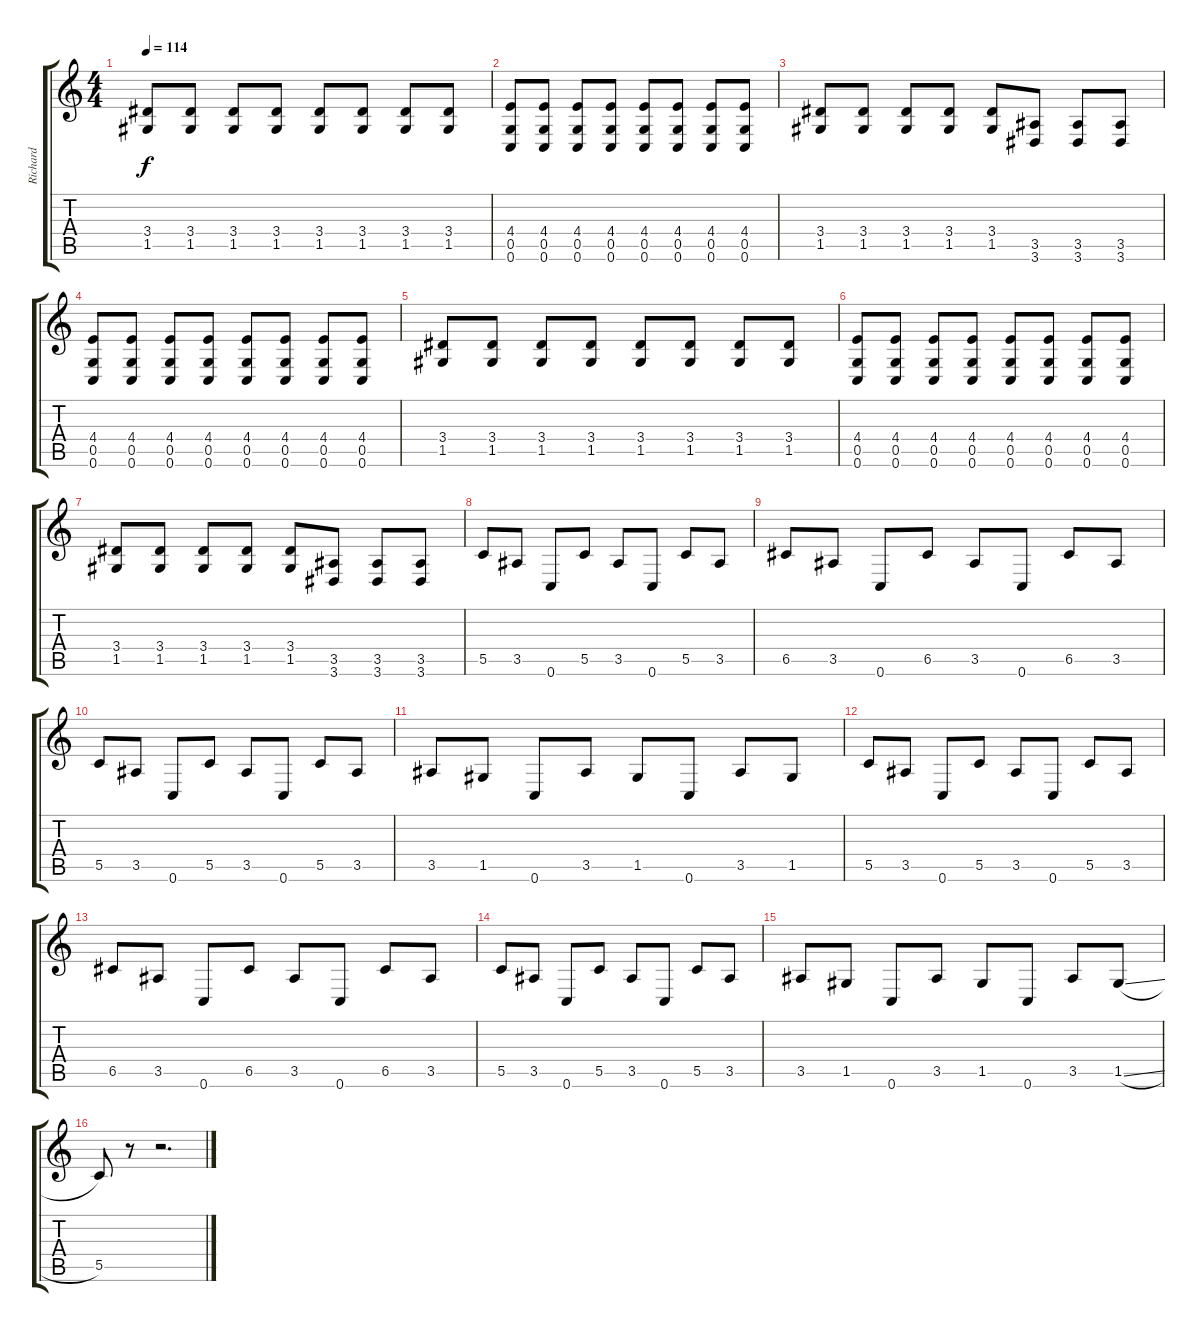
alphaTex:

\track ("Richard" "Richard") {instrument distortionguitar}
\staff {score tabs}
\tuning (D4 A3 F3 C3 G2 C2) {hide}
\ts (4 4)
\tempo 114
\clef g2
\ks c
(3.4 1.5).8{dy f} (3.4 1.5).8 (3.4 1.5).8 (3.4 1.5).8 (3.4 1.5).8 (3.4 1.5).8 (3.4 1.5).8 (3.4 1.5).8 |
(4.4 0.5 0.6).8 (4.4 0.5 0.6).8 (4.4 0.5 0.6).8 (4.4 0.5 0.6).8 (4.4 0.5 0.6).8 (4.4 0.5 0.6).8 (4.4 0.5 0.6).8 (4.4 0.5 0.6).8 |
(3.4 1.5).8 (3.4 1.5).8 (3.4 1.5).8 (3.4 1.5).8 (3.4 1.5).8 (3.5 3.6).8 (3.5 3.6).8 (3.5 3.6).8 |
(4.4 0.5 0.6).8 (4.4 0.5 0.6).8 (4.4 0.5 0.6).8 (4.4 0.5 0.6).8 (4.4 0.5 0.6).8 (4.4 0.5 0.6).8 (4.4 0.5 0.6).8 (4.4 0.5 0.6).8 |
(3.4 1.5).8 (3.4 1.5).8 (3.4 1.5).8 (3.4 1.5).8 (3.4 1.5).8 (3.4 1.5).8 (3.4 1.5).8 (3.4 1.5).8 |
(4.4 0.5 0.6).8 (4.4 0.5 0.6).8 (4.4 0.5 0.6).8 (4.4 0.5 0.6).8 (4.4 0.5 0.6).8 (4.4 0.5 0.6).8 (4.4 0.5 0.6).8 (4.4 0.5 0.6).8 |
(3.4 1.5).8 (3.4 1.5).8 (3.4 1.5).8 (3.4 1.5).8 (3.4 1.5).8 (3.5 3.6).8 (3.5 3.6).8 (3.5 3.6).8 |
5.5.8 3.5.8 0.6.8 5.5.8 3.5.8 0.6.8 5.5.8 3.5.8 |
6.5.8 3.5.8 0.6.8 6.5.8 3.5.8 0.6.8 6.5.8 3.5.8 |
5.5.8 3.5.8 0.6.8 5.5.8 3.5.8 0.6.8 5.5.8 3.5.8 |
3.5.8 1.5.8 0.6.8 3.5.8 1.5.8 0.6.8 3.5.8 1.5.8 |
5.5.8 3.5.8 0.6.8 5.5.8 3.5.8 0.6.8 5.5.8 3.5.8 |
6.5.8 3.5.8 0.6.8 6.5.8 3.5.8 0.6.8 6.5.8 3.5.8 |
5.5.8 3.5.8 0.6.8 5.5.8 3.5.8 0.6.8 5.5.8 3.5.8 |
3.5.8 1.5.8 0.6.8 3.5.8 1.5.8 0.6.8 3.5.8 1.5{sl}.8 |
5.5.8 r.8 r.2{d}
